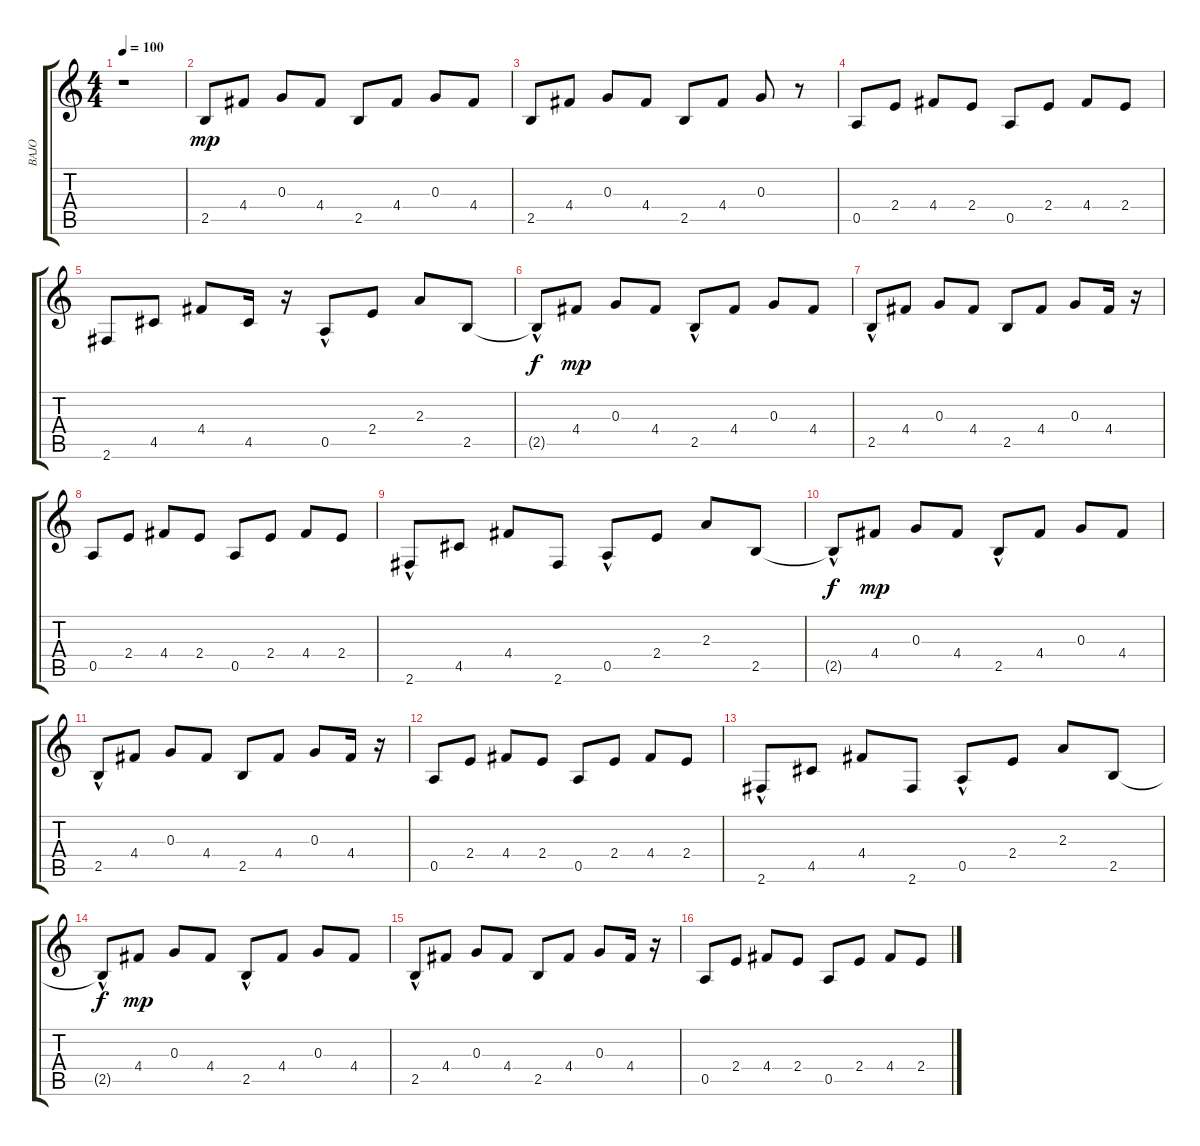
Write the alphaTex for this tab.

\track ("BAJO" "BAJO") {instrument electricbassfinger}
\staff {score tabs}
\tuning (E4 B3 G3 D3 A2 E2) {hide}
\ts (4 4)
\tempo 100
\clef g2
\ks c
r.1{dy mp instrument electricbassfinger} |
2.5.8 4.4.8 0.3.8 4.4.8 2.5.8 4.4.8 0.3.8 4.4.8 |
2.5.8 4.4.8 0.3.8 4.4.8 2.5.8 4.4.8 0.3.8 r.8 |
0.5.8 2.4.8 4.4.8 2.4.8 0.5.8 2.4.8 4.4.8 2.4.8 |
2.6.8 4.5.8 4.4.8 4.5.16 r.16 0.5{hac}.8 2.4.8 2.3.8 2.5.8 |
2.5{hac t}.8{dy f} 4.4.8{dy mp} 0.3.8 4.4.8 2.5{hac}.8 4.4.8 0.3.8 4.4.8 |
2.5{hac}.8 4.4.8 0.3.8 4.4.8 2.5.8 4.4.8 0.3.8 4.4.16 r.16 |
0.5.8 2.4.8 4.4.8 2.4.8 0.5.8 2.4.8 4.4.8 2.4.8 |
2.6{hac}.8 4.5.8 4.4.8 2.6.8 0.5{hac}.8 2.4.8 2.3.8 2.5.8 |
2.5{hac t}.8{dy f} 4.4.8{dy mp} 0.3.8 4.4.8 2.5{hac}.8 4.4.8 0.3.8 4.4.8 |
2.5{hac}.8 4.4.8 0.3.8 4.4.8 2.5.8 4.4.8 0.3.8 4.4.16 r.16 |
0.5.8 2.4.8 4.4.8 2.4.8 0.5.8 2.4.8 4.4.8 2.4.8 |
2.6{hac}.8 4.5.8 4.4.8 2.6.8 0.5{hac}.8 2.4.8 2.3.8 2.5.8 |
2.5{hac t}.8{dy f} 4.4.8{dy mp} 0.3.8 4.4.8 2.5{hac}.8 4.4.8 0.3.8 4.4.8 |
2.5{hac}.8 4.4.8 0.3.8 4.4.8 2.5.8 4.4.8 0.3.8 4.4.16 r.16 |
0.5.8 2.4.8 4.4.8 2.4.8 0.5.8 2.4.8 4.4.8 2.4.8
